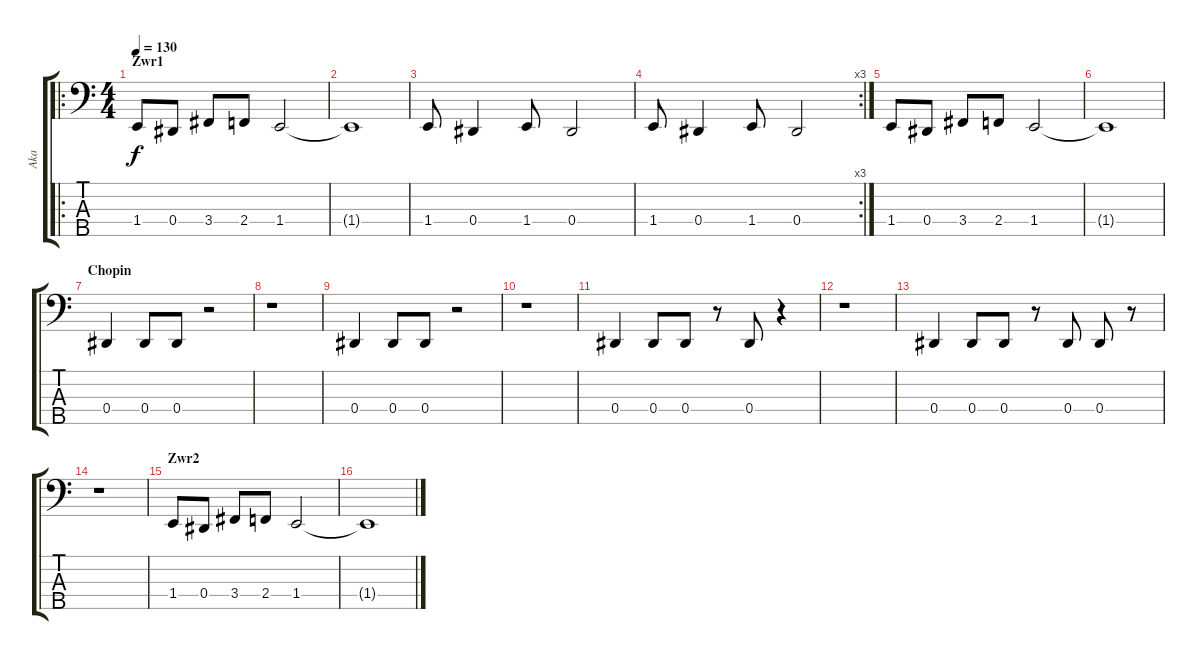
\track ("Aka" "Aka") {instrument electricbasspick}
\staff {score tabs}
\tuning (Gb2 Db2 Ab1 Eb1 Bb0) {hide}
\ro
\ts (4 4)
\section ("" "Zwr1")
\tempo 130
\clef f4
\ks c
1.4.8{dy f} 0.4.8 3.4.8 2.4.8 1.4.2 |
1.4{t}.1 |
1.4.8 0.4.4 1.4.8 0.4.2 |
\rc 3
1.4.8 0.4.4 1.4.8 0.4.2 |
1.4.8 0.4.8 3.4.8 2.4.8 1.4.2 |
1.4{t}.1 |
\section ("" "Chopin")
0.4.4 0.4.8 0.4.8 r.2 |
r.1 |
0.4.4 0.4.8 0.4.8 r.2 |
r.1 |
0.4.4 0.4.8 0.4.8 r.8 0.4.8 r.4 |
r.1 |
0.4.4 0.4.8 0.4.8 r.8 0.4.8 0.4.8 r.8 |
r.1 |
\section ("" "Zwr2")
1.4.8 0.4.8 3.4.8 2.4.8 1.4.2 |
1.4{t}.1
